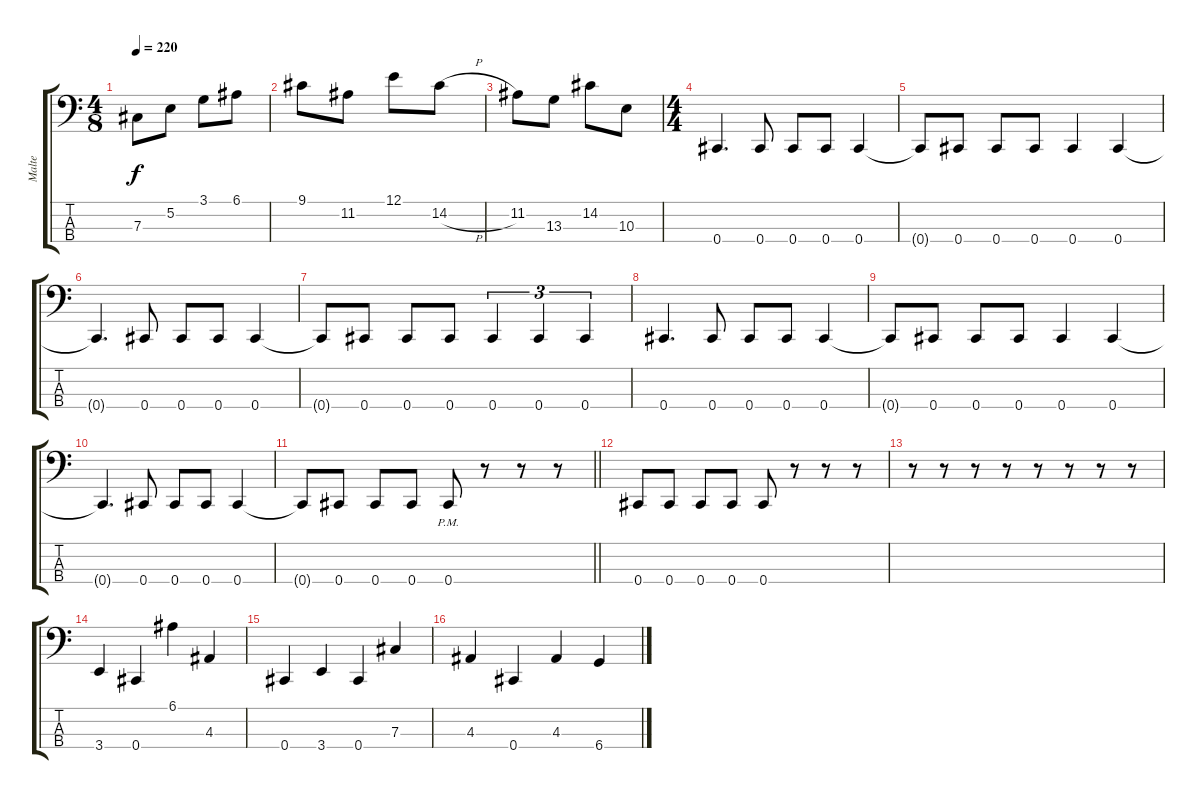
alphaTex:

\track ("Malte" "Malte") {instrument electricbasspick}
\staff {score tabs}
\tuning (E2 B1 Gb1 Db1) {hide}
\ts (4 8)
\tempo 220
\clef f4
\ks c
7.3.8{dy f} 5.2.8 3.1.8 6.1.8 |
9.1.8 11.2.8 12.1.8 14.2{h}.8 |
11.2.8 13.3.8 14.2.8 10.3.8 |
\ts (4 4)
0.4.4{d} 0.4.8 0.4.8 0.4.8 0.4.4 |
0.4{t}.8 0.4.8 0.4.8 0.4.8 0.4.4 0.4.4 |
0.4{t}.4{d} 0.4.8 0.4.8 0.4.8 0.4.4 |
0.4{t}.8 0.4.8 0.4.8 0.4.8 0.4.4{tu (3 2)} 0.4.4{tu (3 2)} 0.4.4{tu (3 2)} |
0.4.4{d} 0.4.8 0.4.8 0.4.8 0.4.4 |
0.4{t}.8 0.4.8 0.4.8 0.4.8 0.4.4 0.4.4 |
0.4{t}.4{d} 0.4.8 0.4.8 0.4.8 0.4.4 |
\barLineRight lightlight
0.4{t}.8 0.4.8 0.4.8 0.4.8 0.4{pm}.8 r.8 r.8 r.8 |
0.4.8 0.4.8 0.4.8 0.4.8 0.4.8 r.8 r.8 r.8 |
r.8 r.8 r.8 r.8 r.8 r.8 r.8 r.8 |
3.4.4 0.4.4 6.1.4 4.3.4 |
0.4.4 3.4.4 0.4.4 7.3.4 |
4.3.4 0.4.4 4.3.4 6.4.4
